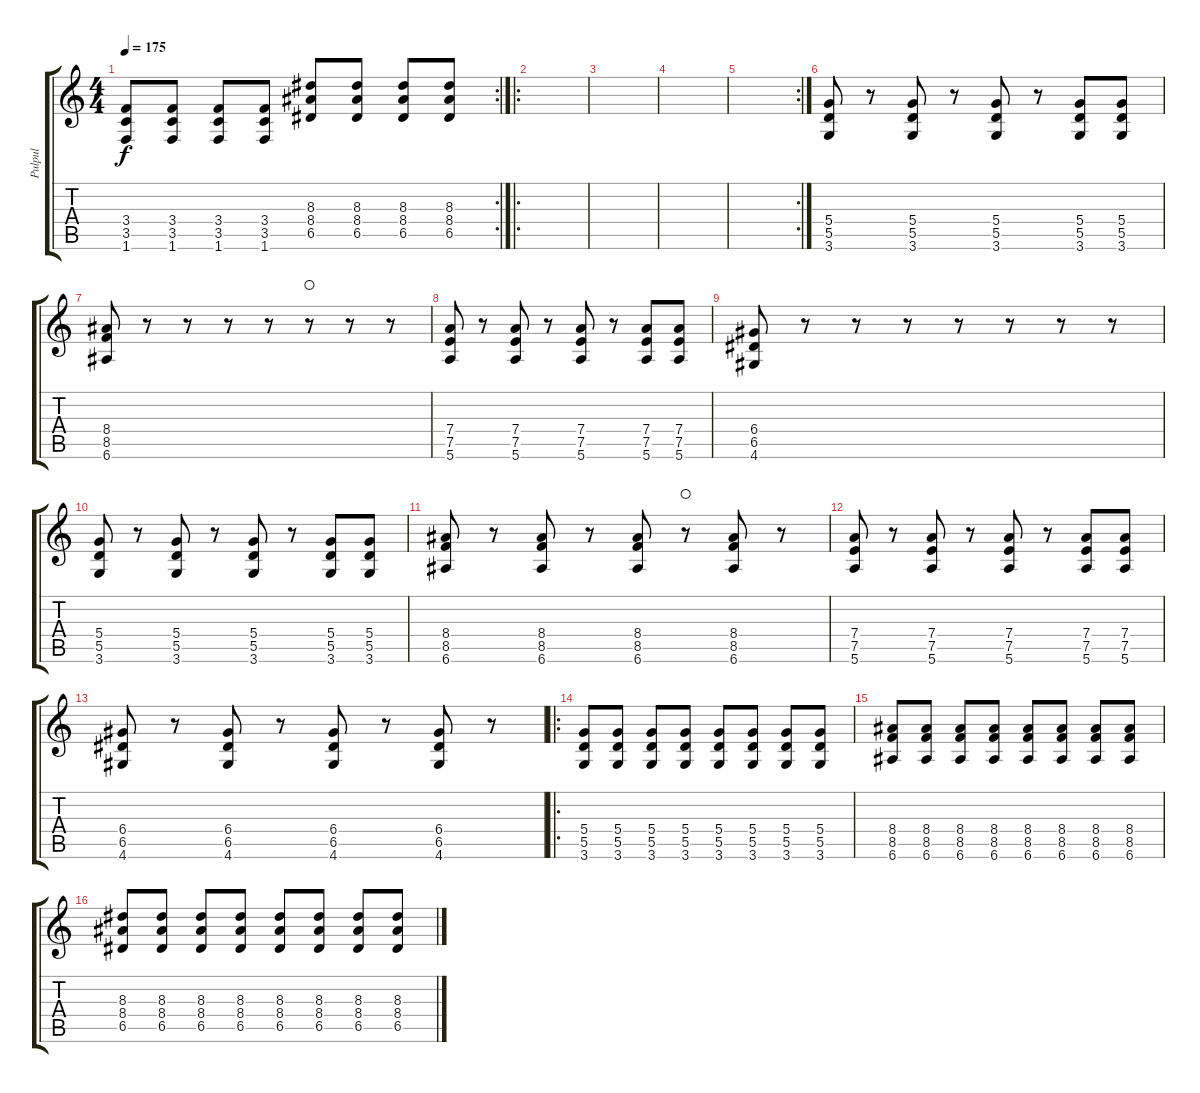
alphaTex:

\track ("Pulpul" "Pulpul") {instrument electricguitarclean}
\staff {score tabs}
\tuning (E4 B3 G3 D3 A2 E2) {hide}
\rc 2
\ts (4 4)
\tempo 175
\clef g2
\ks c
(3.4 3.5 1.6).8{dy f} (3.4 3.5 1.6).8 (3.4 3.5 1.6).8 (3.4 3.5 1.6).8 (8.3 8.4 6.5).8 (8.3 8.4 6.5).8 (8.3 8.4 6.5).8 (8.3 8.4 6.5).8 |
\ro
|
|
|
\rc 2
|
(5.4 5.5 3.6).8{instrument overdrivenguitar} r.8 (5.4 5.5 3.6).8 r.8 (5.4 5.5 3.6).8 r.8 (5.4 5.5 3.6).8 (5.4 5.5 3.6).8 |
(8.4 8.5 6.6).8 r.8 r.8 r.8 r.8 r.8{waho} r.8 r.8 |
(7.4 7.5 5.6).8 r.8 (7.4 7.5 5.6).8 r.8 (7.4 7.5 5.6).8 r.8 (7.4 7.5 5.6).8 (7.4 7.5 5.6).8 |
(6.4 6.5 4.6).8 r.8 r.8 r.8 r.8 r.8 r.8 r.8 |
(5.4 5.5 3.6).8{instrument overdrivenguitar} r.8 (5.4 5.5 3.6).8 r.8 (5.4 5.5 3.6).8 r.8 (5.4 5.5 3.6).8 (5.4 5.5 3.6).8 |
(8.4 8.5 6.6).8 r.8 (8.4 8.5 6.6).8 r.8 (8.4 8.5 6.6).8 r.8{waho} (8.4 8.5 6.6).8 r.8 |
(7.4 7.5 5.6).8 r.8 (7.4 7.5 5.6).8 r.8 (7.4 7.5 5.6).8 r.8 (7.4 7.5 5.6).8 (7.4 7.5 5.6).8 |
(6.4 6.5 4.6).8 r.8 (6.4 6.5 4.6).8 r.8 (6.4 6.5 4.6).8 r.8 (6.4 6.5 4.6).8 r.8 |
\ro
(5.4 5.5 3.6).8 (5.4 5.5 3.6).8 (5.4 5.5 3.6).8 (5.4 5.5 3.6).8 (5.4 5.5 3.6).8 (5.4 5.5 3.6).8 (5.4 5.5 3.6).8 (5.4 5.5 3.6).8 |
(8.4 8.5 6.6).8 (8.4 8.5 6.6).8 (8.4 8.5 6.6).8 (8.4 8.5 6.6).8 (8.4 8.5 6.6).8 (8.4 8.5 6.6).8 (8.4 8.5 6.6).8 (8.4 8.5 6.6).8 |
(8.3 8.4 6.5).8 (8.3 8.4 6.5).8 (8.3 8.4 6.5).8 (8.3 8.4 6.5).8 (8.3 8.4 6.5).8 (8.3 8.4 6.5).8 (8.3 8.4 6.5).8 (8.3 8.4 6.5).8
